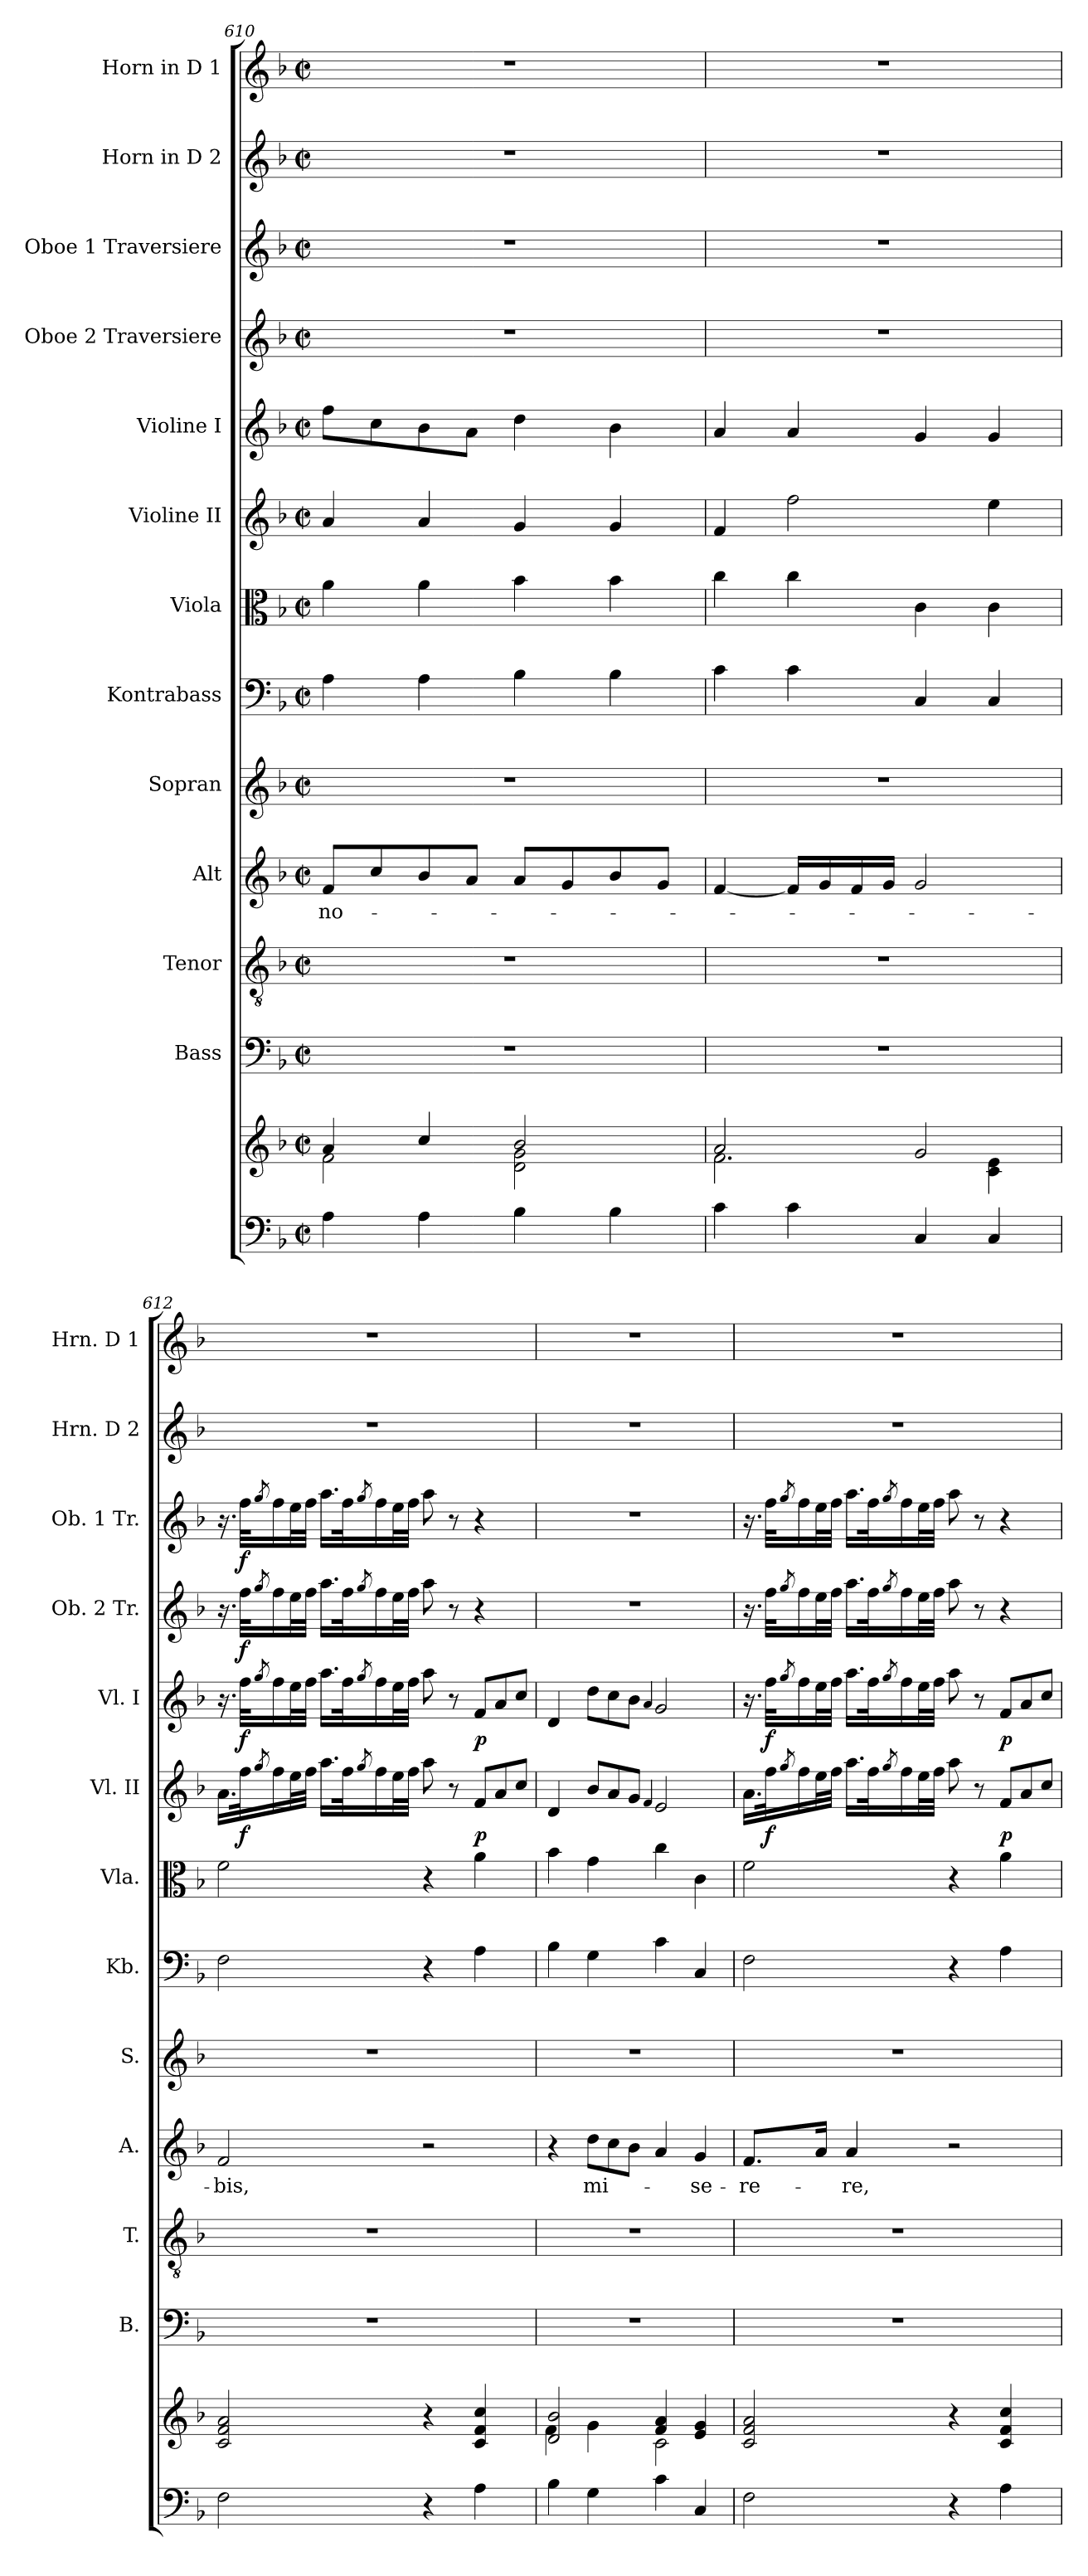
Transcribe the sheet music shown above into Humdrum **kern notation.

**kern	**kern	**kern	**kern	**kern	**text	**kern	**kern	**kern	**kern	**dynam	**kern	**dynam	**kern	**dynam	**kern	**dynam	**kern	**kern
*part13	*part13	*part12	*part11	*part10	*part10	*part9	*part8	*part7	*part6	*part6	*part5	*part5	*part4	*part4	*part3	*part3	*part2	*part1
*staff14	*staff13	*staff12	*staff11	*staff10	*staff10	*staff9	*staff8	*staff7	*staff6	*staff6	*staff5	*staff5	*staff4	*staff4	*staff3	*staff3	*staff2	*staff1
*	*	*I"Bass	*I"Tenor	*I"Alt	*	*I"Sopran	*I"Kontrabass	*I"Viola	*I"Violine II	*	*I"Violine I	*	*I"Oboe 2 Traversiere	*	*I"Oboe 1 Traversiere	*	*I"Horn in D 2	*I"Horn in D 1
*	*	*I'B.	*I'T.	*I'A.	*	*I'S.	*I'Kb.	*I'Vla.	*I'Vl. II	*	*I'Vl. I	*	*I'Ob. 2 Tr.	*	*I'Ob. 1 Tr.	*	*I'Hrn. D 2	*I'Hrn. D 1
*clefF4	*clefG2	*clefF4	*clefGv2	*clefG2	*	*clefG2	*clefF4	*clefC3	*clefG2	*	*clefG2	*	*clefG2	*	*clefG2	*	*clefG2	*clefG2
*	*	*	*	*	*	*	*ITrd7c12	*	*	*	*	*	*	*	*	*	*ITrd7c12	*ITrd7c12
*k[b-]	*k[b-]	*k[b-]	*k[b-]	*k[b-]	*	*k[b-]	*k[b-]	*k[b-]	*k[b-]	*	*k[b-]	*	*k[b-]	*	*k[b-]	*	*k[b-]	*k[b-]
*F:	*F:	*F:	*F:	*F:	*	*F:	*F:	*F:	*F:	*	*F:	*	*F:	*	*F:	*	*F:	*F:
*M2/2	*M2/2	*M2/2	*M2/2	*M2/2	*	*M2/2	*M2/2	*M2/2	*M2/2	*	*M2/2	*	*M2/2	*	*M2/2	*	*M2/2	*M2/2
*met(c|)	*met(c|)	*met(c|)	*met(c|)	*met(c|)	*	*met(c|)	*met(c|)	*met(c|)	*met(c|)	*	*met(c|)	*	*met(c|)	*	*met(c|)	*	*met(c|)	*met(c|)
=610	=610	=610	=610	=610	=610	=610	=610	=610	=610	=610	=610	=610	=610	=610	=610	=610	=610	=610
*	*^	*	*	*	*	*	*	*	*	*	*	*	*	*	*	*	*	*
!	!	!	!	!	!	!LO:LY:b	!	!	!	!	!	!	!	!	!	!	!	!	!
4A\	4a/	2f\	1r	1r	8f/L	no-	1r	4AA\	4a\	4a/	.	8ff\L	.	1r	.	1r	.	1r	1r
.	.	.	.	.	8cc/	.	.	.	.	.	.	8cc\	.	.	.	.	.	.	.
4A\	4cc/	.	.	.	8b-/	.	.	4AA\	4a\	4a/	.	8b-\	.	.	.	.	.	.	.
.	.	.	.	.	8a/J	.	.	.	.	.	.	8a\J	.	.	.	.	.	.	.
4B-\	2b-/	2d\ 2g\	.	.	8a/L	.	.	4BB-\	4b-\	4g/	.	4dd\	.	.	.	.	.	.	.
.	.	.	.	.	8g/	.	.	.	.	.	.	.	.	.	.	.	.	.	.
4B-\	.	.	.	.	8b-/	.	.	4BB-\	4b-\	4g/	.	4b-\	.	.	.	.	.	.	.
.	.	.	.	.	8g/J	.	.	.	.	.	.	.	.	.	.	.	.	.	.
=611	=611	=611	=611	=611	=611	=611	=611	=611	=611	=611	=611	=611	=611	=611	=611	=611	=611	=611	=611
4c\	2a/	2.f\	1r	1r	[4f/	.	1r	4C\	4cc\	4f/	.	4a/	.	1r	.	1r	.	1r	1r
4c\	.	.	.	.	16f/LL]	.	.	4C\	4cc\	2ff\	.	4a/	.	.	.	.	.	.	.
.	.	.	.	.	16g/	.	.	.	.	.	.	.	.	.	.	.	.	.	.
.	.	.	.	.	16f/	.	.	.	.	.	.	.	.	.	.	.	.	.	.
.	.	.	.	.	16g/JJ	.	.	.	.	.	.	.	.	.	.	.	.	.	.
4C/	2g/	.	.	.	2g/	.	.	4CC/	4c\	.	.	4g/	.	.	.	.	.	.	.
4C/	.	4c\ 4e\	.	.	.	.	.	4CC/	4c\	4ee\	.	4g/	.	.	.	.	.	.	.
=612	=612	=612	=612	=612	=612	=612	=612	=612	=612	=612	=612	=612	=612	=612	=612	=612	=612	=612	=612
!	!	!	!	!	!	!LO:LY:b	!	!	!	!	!	!	!	!	!	!	!	!	!
*	*v	*v	*	*	*	*	*	*	*	*	*	*	*	*	*	*	*	*	*
2F\	2c/ 2f/ 2a/	1r	1r	2f/	-bis,	1r	2FF\	2f\	16.a\LL	.	16.r	.	16.r	.	16.r	.	1r	1r
!	!	!	!	!	!	!	!	!	!	!LO:DY:b	!	!LO:DY:b	!	!LO:DY:b	!	!LO:DY:b	!	!
.	.	.	.	.	.	.	.	.	32ff\k	f	32ff\KLL	f	32ff\KLL	f	32ff\KLL	f	.	.
.	.	.	.	.	.	.	.	.	8qgg/	.	8qgg/	.	8qgg/	.	8qgg/	.	.	.
.	.	.	.	.	.	.	.	.	16ff\	.	16ff\	.	16ff\	.	16ff\	.	.	.
.	.	.	.	.	.	.	.	.	32ee\L	.	32ee\L	.	32ee\L	.	32ee\L	.	.	.
.	.	.	.	.	.	.	.	.	32ff\JJJ	.	32ff\JJJ	.	32ff\JJJ	.	32ff\JJJ	.	.	.
.	.	.	.	.	.	.	.	.	16.aa\LL	.	16.aa\LL	.	16.aa\LL	.	16.aa\LL	.	.	.
.	.	.	.	.	.	.	.	.	32ff\k	.	32ff\k	.	32ff\k	.	32ff\k	.	.	.
.	.	.	.	.	.	.	.	.	8qgg/	.	8qgg/	.	8qgg/	.	8qgg/	.	.	.
.	.	.	.	.	.	.	.	.	16ff\	.	16ff\	.	16ff\	.	16ff\	.	.	.
.	.	.	.	.	.	.	.	.	32ee\L	.	32ee\L	.	32ee\L	.	32ee\L	.	.	.
.	.	.	.	.	.	.	.	.	32ff\JJJ	.	32ff\JJJ	.	32ff\JJJ	.	32ff\JJJ	.	.	.
4r	4r	.	.	2r	.	.	4r	4r	8aa\	.	8aa\	.	8aa\	.	8aa\	.	.	.
.	.	.	.	.	.	.	.	.	8r	.	8r	.	8r	.	8r	.	.	.
*	*	*	*	*	*	*	*	*	*Xtuplet	*	*Xtuplet	*	*	*	*	*	*	*
!	!	!	!	!	!	!	!	!	!	!LO:DY:b	!	!LO:DY:b	!	!	!	!	!	!
4A\	4c/ 4f/ 4cc/	.	.	.	.	.	4AA\	4a\	12f/L	p	12f/L	p	4r	.	4r	.	.	.
.	.	.	.	.	.	.	.	.	12a/	.	12a/	.	.	.	.	.	.	.
.	.	.	.	.	.	.	.	.	12cc/J	.	12cc/J	.	.	.	.	.	.	.
=613	=613	=613	=613	=613	=613	=613	=613	=613	=613	=613	=613	=613	=613	=613	=613	=613	=613	=613
*	*^	*	*	*	*	*	*	*	*	*	*	*	*	*	*	*	*	*
4B-\	2d/ 2b-/	4f\	1r	1r	4r	.	1r	4BB-\	4b-\	4d/	.	4d/	.	1r	.	1r	.	1r	1r
*	*	*	*	*	*Xtuplet	*	*	*	*	*	*	*	*	*	*	*	*	*	*
!	!	!	!	!	!	!LO:LY:b	!	!	!	!	!	!	!	!	!	!	!	!	!
4G\	.	4g\	.	.	12dd\L	mi-	.	4GG\	4g\	12b-/L	.	12dd\L	.	.	.	.	.	.	.
.	.	.	.	.	12cc\	.	.	.	.	12a/	.	12cc\	.	.	.	.	.	.	.
.	.	.	.	.	12b-\J	.	.	.	.	12g/J	.	12b-\J	.	.	.	.	.	.	.
.	.	.	.	.	.	.	.	.	.	4qqf/	.	4qqa/	.	.	.	.	.	.	.
4c\	4f/ 4a/	2c\	.	.	4a/	.	.	4C\	4cc\	2e/	.	2g/	.	.	.	.	.	.	.
!	!	!	!	!	!	!LO:LY:b	!	!	!	!	!	!	!	!	!	!	!	!	!
4C/	4e/ 4g/	.	.	.	4g/	-se-	.	4CC/	4c\	.	.	.	.	.	.	.	.	.	.
*	*v	*v	*	*	*	*	*	*	*	*	*	*	*	*	*	*	*	*	*
!!LO:PB:g=z
=614	=614	=614	=614	=614	=614	=614	=614	=614	=614	=614	=614	=614	=614	=614	=614	=614	=614	=614
!	!	!	!	!	!LO:LY:b	!	!	!	!	!	!	!	!	!	!	!	!	!
2F\	2c/ 2f/ 2a/	1r	1r	8.f/L	-re-	1r	2FF\	2f\	16.a\LL	.	16.r	.	16.r	.	16.r	.	1r	1r
!	!	!	!	!	!	!	!	!	!	!LO:DY:b	!	!LO:DY:b	!	!	!	!	!	!
.	.	.	.	.	.	.	.	.	32ff\k	f	32ff\KLL	f	32ff\KLL	.	32ff\KLL	.	.	.
.	.	.	.	.	.	.	.	.	8qgg/	.	8qgg/	.	8qgg/	.	8qgg/	.	.	.
.	.	.	.	.	.	.	.	.	16ff\	.	16ff\	.	16ff\	.	16ff\	.	.	.
.	.	.	.	16a/Jk	.	.	.	.	32ee\L	.	32ee\L	.	32ee\L	.	32ee\L	.	.	.
.	.	.	.	.	.	.	.	.	32ff\JJJ	.	32ff\JJJ	.	32ff\JJJ	.	32ff\JJJ	.	.	.
!	!	!	!	!	!LO:LY:b	!	!	!	!	!	!	!	!	!	!	!	!	!
.	.	.	.	4a/	-re,	.	.	.	16.aa\LL	.	16.aa\LL	.	16.aa\LL	.	16.aa\LL	.	.	.
.	.	.	.	.	.	.	.	.	32ff\k	.	32ff\k	.	32ff\k	.	32ff\k	.	.	.
.	.	.	.	.	.	.	.	.	8qgg/	.	8qgg/	.	8qgg/	.	8qgg/	.	.	.
.	.	.	.	.	.	.	.	.	16ff\	.	16ff\	.	16ff\	.	16ff\	.	.	.
.	.	.	.	.	.	.	.	.	32ee\L	.	32ee\L	.	32ee\L	.	32ee\L	.	.	.
.	.	.	.	.	.	.	.	.	32ff\JJJ	.	32ff\JJJ	.	32ff\JJJ	.	32ff\JJJ	.	.	.
4r	4r	.	.	2r	.	.	4r	4r	8aa\	.	8aa\	.	8aa\	.	8aa\	.	.	.
.	.	.	.	.	.	.	.	.	8r	.	8r	.	8r	.	8r	.	.	.
!	!	!	!	!	!	!	!	!	!	!LO:DY:b	!	!LO:DY:b	!	!	!	!	!	!
4A\	4c/ 4f/ 4cc/	.	.	.	.	.	4AA\	4a\	12f/L	p	12f/L	p	4r	.	4r	.	.	.
.	.	.	.	.	.	.	.	.	12a/	.	12a/	.	.	.	.	.	.	.
.	.	.	.	.	.	.	.	.	12cc/J	.	12cc/J	.	.	.	.	.	.	.
=	=	=	=	=	=	=	=	=	=	=	=	=	=	=	=	=	=	=
*-	*-	*-	*-	*-	*-	*-	*-	*-	*-	*-	*-	*-	*-	*-	*-	*-	*-	*-
